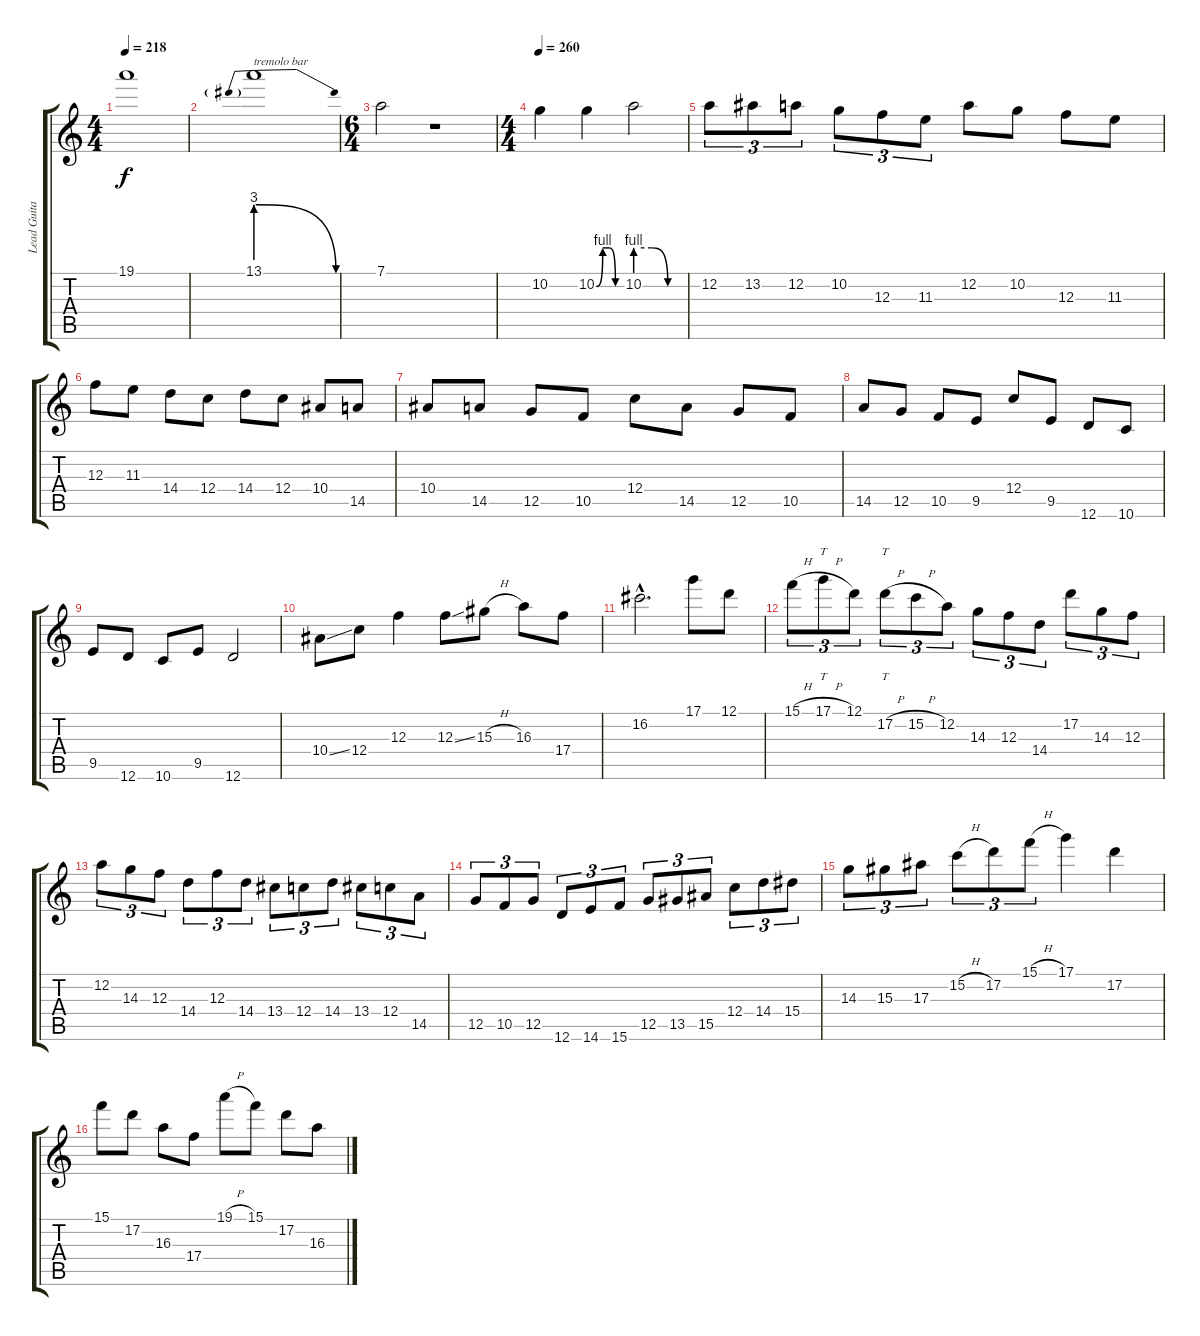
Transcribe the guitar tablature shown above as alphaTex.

\track ("Lead Guitar" "Lead Guita") {instrument distortionguitar}
\staff {score tabs}
\tuning (D4 A3 F3 C3 G2 D2) {hide}
\ts (4 4)
\tempo 218
\clef g2
\ks c
19.1{t}.1{dy f} |
13.1{be (prebendrelease 0 12 60 0)}.1{txt "tremolo bar"} |
\ts (6 4)
7.1.2 r.1 |
\ts (4 4)
\tempo 260
10.2.4 10.2{be (custom 0 0 15 4 30 4 45 0 60 0)}.4 10.2{be (custom 0 4 20 4 40 0 60 0)}.2 |
12.2.8{tu (3 2)} 13.2.8{tu (3 2)} 12.2.8{tu (3 2)} 10.2.8{tu (3 2)} 12.3.8{tu (3 2)} 11.3.8{tu (3 2)} 12.2.8 10.2.8 12.3.8 11.3.8 |
12.3.8 11.3.8 14.4.8 12.4.8 14.4.8 12.4.8 10.4.8 14.5.8 |
10.4.8 14.5.8 12.5.8 10.5.8 12.4.8 14.5.8 12.5.8 10.5.8 |
14.5.8 12.5.8 10.5.8 9.5.8 12.4.8 9.5.8 12.6.8 10.6.8 |
9.5.8 12.6.8 10.6.8 9.5.8 12.6.2 |
10.4{ss}.8 12.4.8 12.3.4 12.3{ss}.8 15.3{h}.8 16.3.8 17.4.8 |
16.2{hac}.2{d} 17.1.8 12.1.8 |
15.1{h}.8{tu (3 2)} 17.1{h}.8{tt tu (3 2)} 12.1.8{tu (3 2)} 17.2{h}.8{tt tu (3 2)} 15.2{h}.8{tu (3 2)} 12.2.8{tu (3 2)} 14.3.8{tu (3 2)} 12.3.8{tu (3 2)} 14.4.8{tu (3 2)} 17.2.8{tu (3 2)} 14.3.8{tu (3 2)} 12.3.8{tu (3 2)} |
12.2.8{tu (3 2)} 14.3.8{tu (3 2)} 12.3.8{tu (3 2)} 14.4.8{tu (3 2)} 12.3.8{tu (3 2)} 14.4.8{tu (3 2)} 13.4.8{tu (3 2)} 12.4.8{tu (3 2)} 14.4.8{tu (3 2)} 13.4.8{tu (3 2)} 12.4.8{tu (3 2)} 14.5.8{tu (3 2)} |
12.5.8{tu (3 2)} 10.5.8{tu (3 2)} 12.5.8{tu (3 2)} 12.6.8{tu (3 2)} 14.6.8{tu (3 2)} 15.6.8{tu (3 2)} 12.5.8{tu (3 2)} 13.5.8{tu (3 2)} 15.5.8{tu (3 2)} 12.4.8{tu (3 2)} 14.4.8{tu (3 2)} 15.4.8{tu (3 2)} |
14.3.8{tu (3 2)} 15.3.8{tu (3 2)} 17.3.8{tu (3 2)} 15.2{h}.8{tu (3 2)} 17.2.8{tu (3 2)} 15.1{h}.8{tu (3 2)} 17.1.4 17.2.4 |
15.1.8 17.2.8 16.3.8 17.4.8 19.1{h}.8 15.1.8 17.2.8 16.3.8
